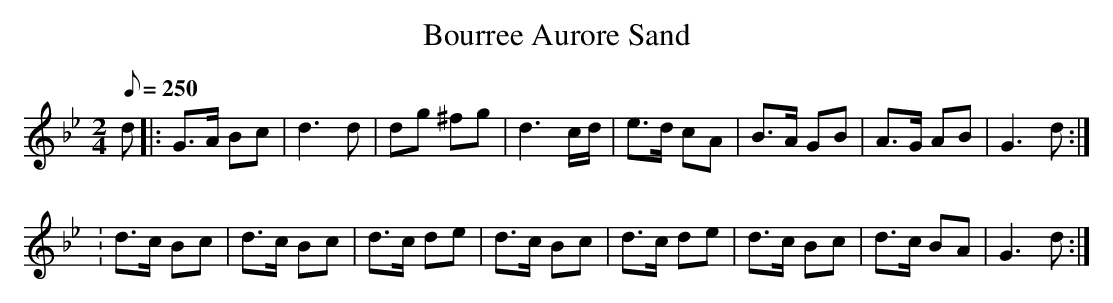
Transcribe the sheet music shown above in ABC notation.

X:1
T:Bourree Aurore Sand
M:2/4
L:1/8
Q:250
K:Gm
d|:G>A Bc|d3d|dg ^fg|d3c/d/|e>d cA|B>A GB|A>G AB|G3d:|
:d>c Bc|d>c Bc|d>c de|d>c Bc|d>c de|d>c Bc|d>c BA|G3d:|
